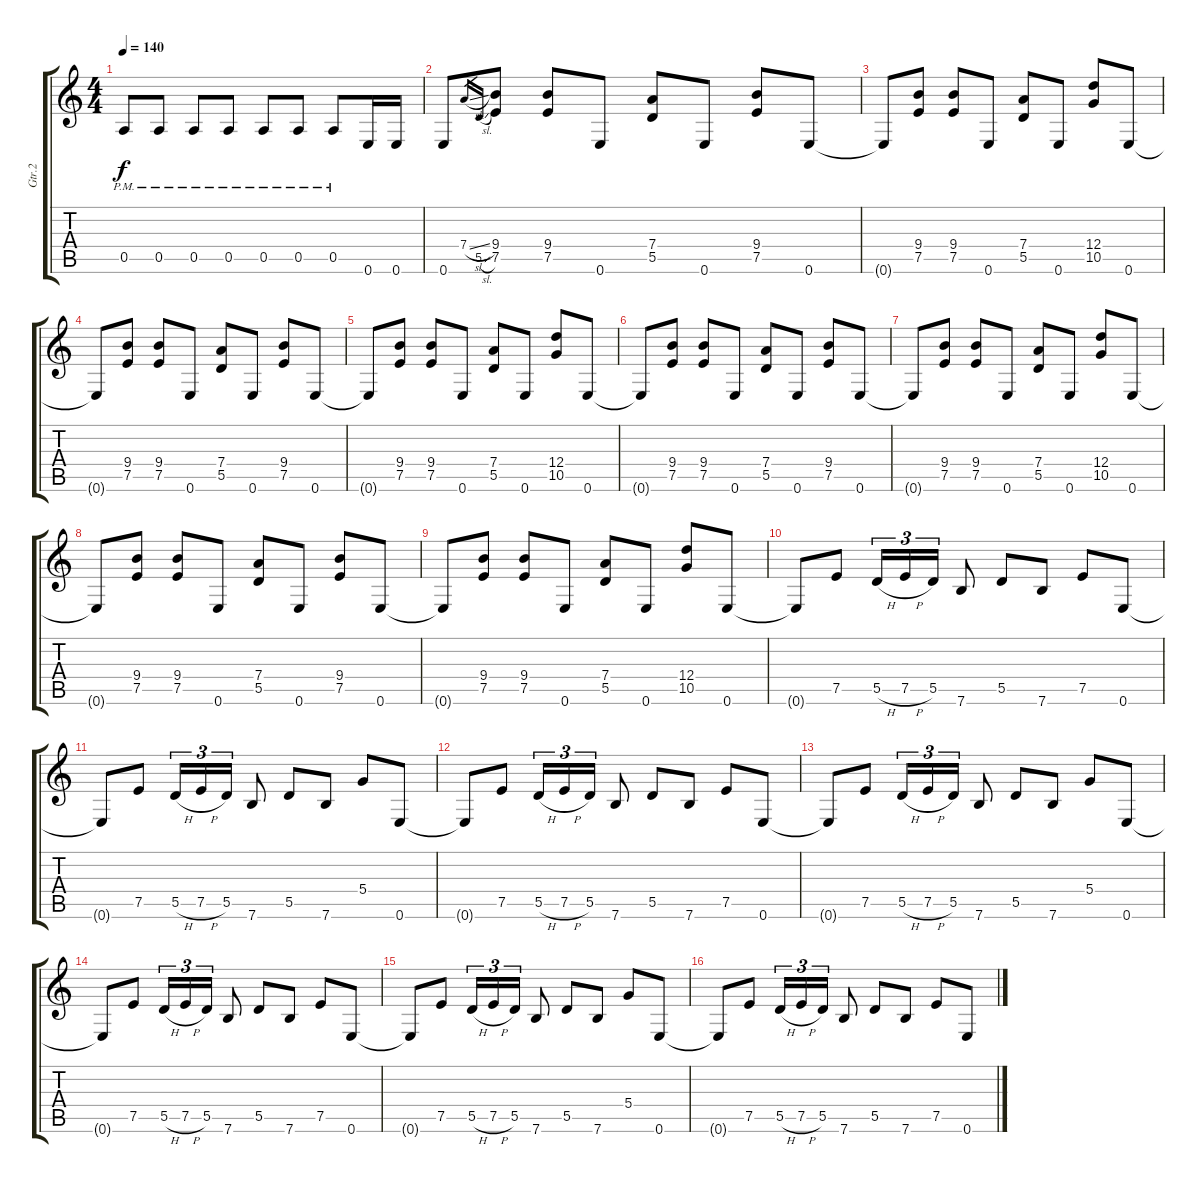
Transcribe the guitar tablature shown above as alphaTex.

\track ("Gtr.2" "Gtr.2") {instrument overdrivenguitar}
\staff {score tabs}
\tuning (E4 B3 G3 D3 A2 E2) {hide}
\ts (4 4)
\tempo 140
\clef g2
\ks c
0.5{pm}.8{dy f} 0.5{pm}.8 0.5{pm}.8 0.5{pm}.8 0.5{pm}.8 0.5{pm}.8 0.5{pm}.8 0.6.16 0.6.16 |
0.6.8 7.4{sl}.16{gr} 5.5{sl}.16{gr} (9.4 7.5).8 (9.4 7.5).8 0.6.8 (7.4 5.5).8 0.6.8 (9.4 7.5).8 0.6.8 |
0.6{t}.8 (9.4 7.5).8 (9.4 7.5).8 0.6.8 (7.4 5.5).8 0.6.8 (12.4 10.5).8 0.6.8 |
0.6{t}.8 (9.4 7.5).8 (9.4 7.5).8 0.6.8 (7.4 5.5).8 0.6.8 (9.4 7.5).8 0.6.8 |
0.6{t}.8 (9.4 7.5).8 (9.4 7.5).8 0.6.8 (7.4 5.5).8 0.6.8 (12.4 10.5).8 0.6.8 |
0.6{t}.8 (9.4 7.5).8 (9.4 7.5).8 0.6.8 (7.4 5.5).8 0.6.8 (9.4 7.5).8 0.6.8 |
0.6{t}.8 (9.4 7.5).8 (9.4 7.5).8 0.6.8 (7.4 5.5).8 0.6.8 (12.4 10.5).8 0.6.8 |
0.6{t}.8 (9.4 7.5).8 (9.4 7.5).8 0.6.8 (7.4 5.5).8 0.6.8 (9.4 7.5).8 0.6.8 |
0.6{t}.8 (9.4 7.5).8 (9.4 7.5).8 0.6.8 (7.4 5.5).8 0.6.8 (12.4 10.5).8 0.6.8 |
0.6{t}.8 7.5.8 5.5{h}.16{tu (3 2)} 7.5{h}.16{tu (3 2)} 5.5.16{tu (3 2)} 7.6.8 5.5.8 7.6.8 7.5.8 0.6.8 |
0.6{t}.8 7.5.8 5.5{h}.16{tu (3 2)} 7.5{h}.16{tu (3 2)} 5.5.16{tu (3 2)} 7.6.8 5.5.8 7.6.8 5.4.8 0.6.8 |
0.6{t}.8 7.5.8 5.5{h}.16{tu (3 2)} 7.5{h}.16{tu (3 2)} 5.5.16{tu (3 2)} 7.6.8 5.5.8 7.6.8 7.5.8 0.6.8 |
0.6{t}.8 7.5.8 5.5{h}.16{tu (3 2)} 7.5{h}.16{tu (3 2)} 5.5.16{tu (3 2)} 7.6.8 5.5.8 7.6.8 5.4.8 0.6.8 |
0.6{t}.8 7.5.8 5.5{h}.16{tu (3 2)} 7.5{h}.16{tu (3 2)} 5.5.16{tu (3 2)} 7.6.8 5.5.8 7.6.8 7.5.8 0.6.8 |
0.6{t}.8 7.5.8 5.5{h}.16{tu (3 2)} 7.5{h}.16{tu (3 2)} 5.5.16{tu (3 2)} 7.6.8 5.5.8 7.6.8 5.4.8 0.6.8 |
0.6{t}.8 7.5.8 5.5{h}.16{tu (3 2)} 7.5{h}.16{tu (3 2)} 5.5.16{tu (3 2)} 7.6.8 5.5.8 7.6.8 7.5.8 0.6.8
